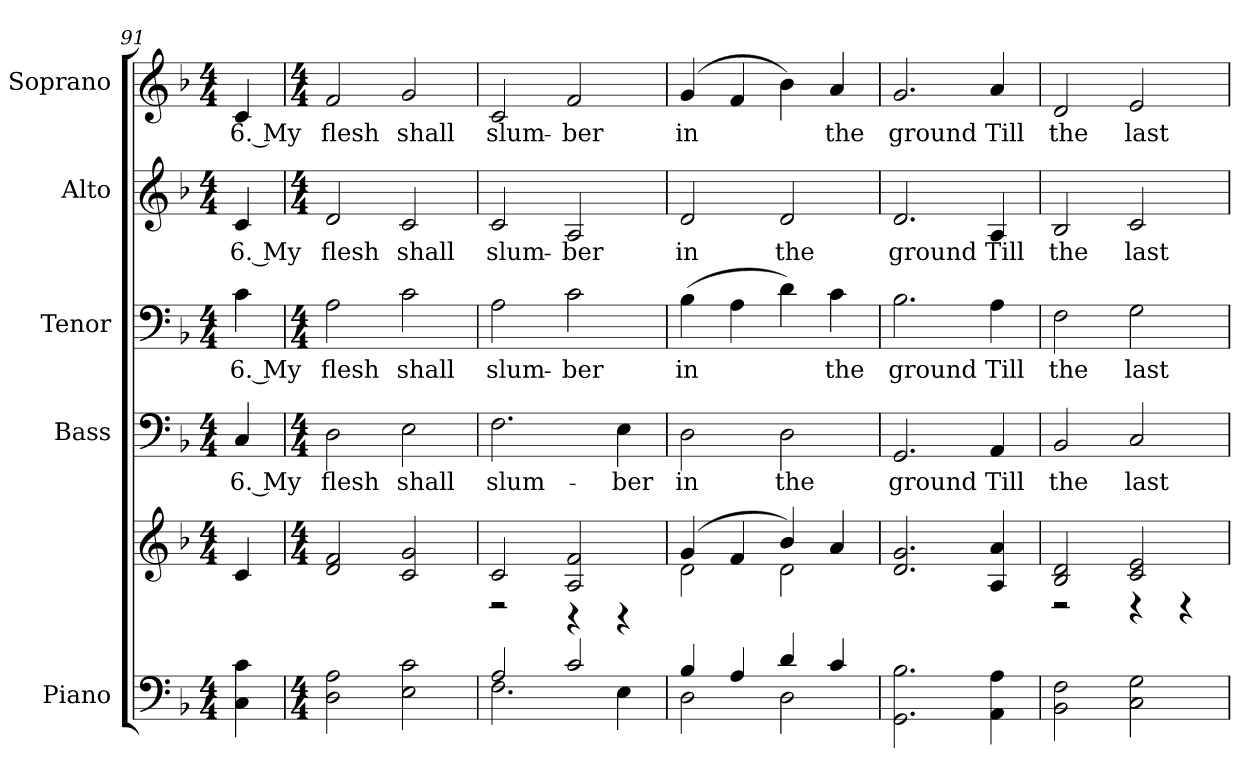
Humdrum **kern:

**kern	**kern	**kern	**text	**kern	**text	**kern	**text	**kern	**text
*part5	*part5	*part4	*part4	*part3	*part3	*part2	*part2	*part1	*part1
*staff6	*staff5	*staff4	*staff4	*staff3	*staff3	*staff2	*staff2	*staff1	*staff1
*I"Piano	*	*I"Bass	*	*I"Tenor	*	*I"Alto	*	*I"Soprano	*
*I'Pno.	*	*I'B.	*	*I'T.	*	*I'A.	*	*I'S.	*
*clefF4	*clefG2	*clefF4	*	*clefF4	*	*clefG2	*	*clefG2	*
*k[b-]	*k[b-]	*k[b-]	*	*k[b-]	*	*k[b-]	*	*k[b-]	*
*d:	*d:	*d:	*	*d:	*	*d:	*	*d:	*
*M4/4	*M4/4	*M4/4	*	*M4/4	*	*M4/4	*	*M4/4	*
=91	=91	=91	=91	=91	=91	=91	=91	=91	=91
!	!	!	!LO:LY:b:color=#000000	!	!	!	!	!	!
!	!	!	!	!	!LO:LY:b:color=#000000	!	!	!	!
!	!	!	!	!	!	!	!LO:LY:b:color=#000000	!	!
!	!	!	!	!	!	!	!	!	!LO:LY:b:color=#000000
4Ci\ 4ci	4ci/	4Ci/	6. My	4ci\	6. My	4ci/	6. My	4ci/	6. My
=92	=92	=92	=92	=92	=92	=92	=92	=92	=92
*M4/4	*M4/4	*M4/4	*	*M4/4	*	*M4/4	*	*M4/4	*
!	!	!	!LO:LY:b:color=#000000	!	!	!	!	!	!
!	!	!	!	!	!LO:LY:b:color=#000000	!	!	!	!
!	!	!	!	!	!	!	!LO:LY:b:color=#000000	!	!
!	!	!	!	!	!	!	!	!	!LO:LY:b:color=#000000
2Di\ 2Ai	2di/ 2fi	2Di\	flesh	2Ai\	flesh	2di/	flesh	2fi/	flesh
!	!	!	!LO:LY:b:color=#000000	!	!	!	!	!	!
!	!	!	!	!	!LO:LY:b:color=#000000	!	!	!	!
!	!	!	!	!	!	!	!LO:LY:b:color=#000000	!	!
!	!	!	!	!	!	!	!	!	!LO:LY:b:color=#000000
2Ei\ 2ci	2ci/ 2gi	2Ei\	shall	2ci\	shall	2ci/	shall	2gi/	shall
=93	=93	=93	=93	=93	=93	=93	=93	=93	=93
*^	*^	*	*	*	*	*	*	*	*
!	!	!	!	!	!LO:LY:b:color=#000000	!	!	!	!	!	!
!	!	!	!	!	!	!	!LO:LY:b:color=#000000	!	!	!	!
!	!	!	!	!	!	!	!	!	!LO:LY:b:color=#000000	!	!
!	!	!	!	!	!	!	!	!	!	!	!LO:LY:b:color=#000000
2Ai/	2.Fi\	2ci/	2r	2.Fi\	slum-	2Ai\	slum-	2ci/	slum-	2ci/	slum-
!	!	!	!	!	!	!	!LO:LY:b:color=#000000	!	!	!	!
!	!	!	!	!	!	!	!	!	!LO:LY:b:color=#000000	!	!
!	!	!	!	!	!	!	!	!	!	!	!LO:LY:b:color=#000000
2ci/	.	2Ai/ 2fi	4r	.	.	2ci\	-ber	2Ai/	-ber	2fi/	-ber
!	!	!	!	!	!LO:LY:b:color=#000000	!	!	!	!	!	!
.	4Ei\	.	4r	4Ei\	-ber	.	.	.	.	.	.
=94	=94	=94	=94	=94	=94	=94	=94	=94	=94	=94	=94
!	!	!	!	!	!LO:LY:b:color=#000000	!	!	!	!	!	!
!	!	!	!	!	!	!	!LO:LY:b:color=#000000	!	!	!	!
!	!	!	!	!	!	!	!	!	!LO:LY:b:color=#000000	!	!
!	!	!	!	!	!	!	!	!	!	!	!LO:LY:b:color=#000000
4B-i/	2Di\	(4gi/	2di\	2Di\	in	(4B-i\	in	2di/	in	(4gi/	in
4Ai/	.	4fi/	.	.	.	4Ai\	.	.	.	4fi/	.
!	!	!	!	!	!LO:LY:b:color=#000000	!	!	!	!	!	!
!	!	!	!	!	!	!	!	!	!LO:LY:b:color=#000000	!	!
4di/	2Di\	4b-i/)	2di\	2Di\	the	4di\)	.	2di/	the	4b-i\)	.
!	!	!	!	!	!	!	!LO:LY:b:color=#000000	!	!	!	!
!	!	!	!	!	!	!	!	!	!	!	!LO:LY:b:color=#000000
4ci/	.	4ai/	.	.	.	4ci\	the	.	.	4ai/	the
*v	*v	*	*	*	*	*	*	*	*	*	*
*	*v	*v	*	*	*	*	*	*	*	*
!!LO:PB:g=z
=95	=95	=95	=95	=95	=95	=95	=95	=95	=95
!	!	!	!LO:LY:b:color=#000000	!	!	!	!	!	!
!	!	!	!	!	!LO:LY:b:color=#000000	!	!	!	!
!	!	!	!	!	!	!	!LO:LY:b:color=#000000	!	!
!	!	!	!	!	!	!	!	!	!LO:LY:b:color=#000000
2.GGi\ 2.B-i	2.di/ 2.gi	2.GGi/	ground	2.B-i\	ground	2.di/	ground	2.gi/	ground
!	!	!	!LO:LY:b:color=#000000	!	!	!	!	!	!
!	!	!	!	!	!LO:LY:b:color=#000000	!	!	!	!
!	!	!	!	!	!	!	!LO:LY:b:color=#000000	!	!
!	!	!	!	!	!	!	!	!	!LO:LY:b:color=#000000
4AAi\ 4Ai	4Ai/ 4ai	4AAi/	Till	4Ai\	Till	4Ai/	Till	4ai/	Till
=96	=96	=96	=96	=96	=96	=96	=96	=96	=96
*	*^	*	*	*	*	*	*	*	*
!	!	!	!	!LO:LY:b:color=#000000	!	!	!	!	!	!
!	!	!	!	!	!	!LO:LY:b:color=#000000	!	!	!	!
!	!	!	!	!	!	!	!	!LO:LY:b:color=#000000	!	!
!	!	!	!	!	!	!	!	!	!	!LO:LY:b:color=#000000
2BB-i\ 2Fi	2B-i/ 2di	2r	2BB-i/	the	2Fi\	the	2B-i/	the	2di/	the
!	!	!	!	!LO:LY:b:color=#000000	!	!	!	!	!	!
!	!	!	!	!	!	!LO:LY:b:color=#000000	!	!	!	!
!	!	!	!	!	!	!	!	!LO:LY:b:color=#000000	!	!
!	!	!	!	!	!	!	!	!	!	!LO:LY:b:color=#000000
2Ci\ 2Gi	2ci/ 2ei	4r	2Ci/	last	2Gi\	last	2ci/	last	2ei/	last
.	.	4r	.	.	.	.	.	.	.	.
*	*v	*v	*	*	*	*	*	*	*	*
=	=	=	=	=	=	=	=	=	=
*-	*-	*-	*-	*-	*-	*-	*-	*-	*-
